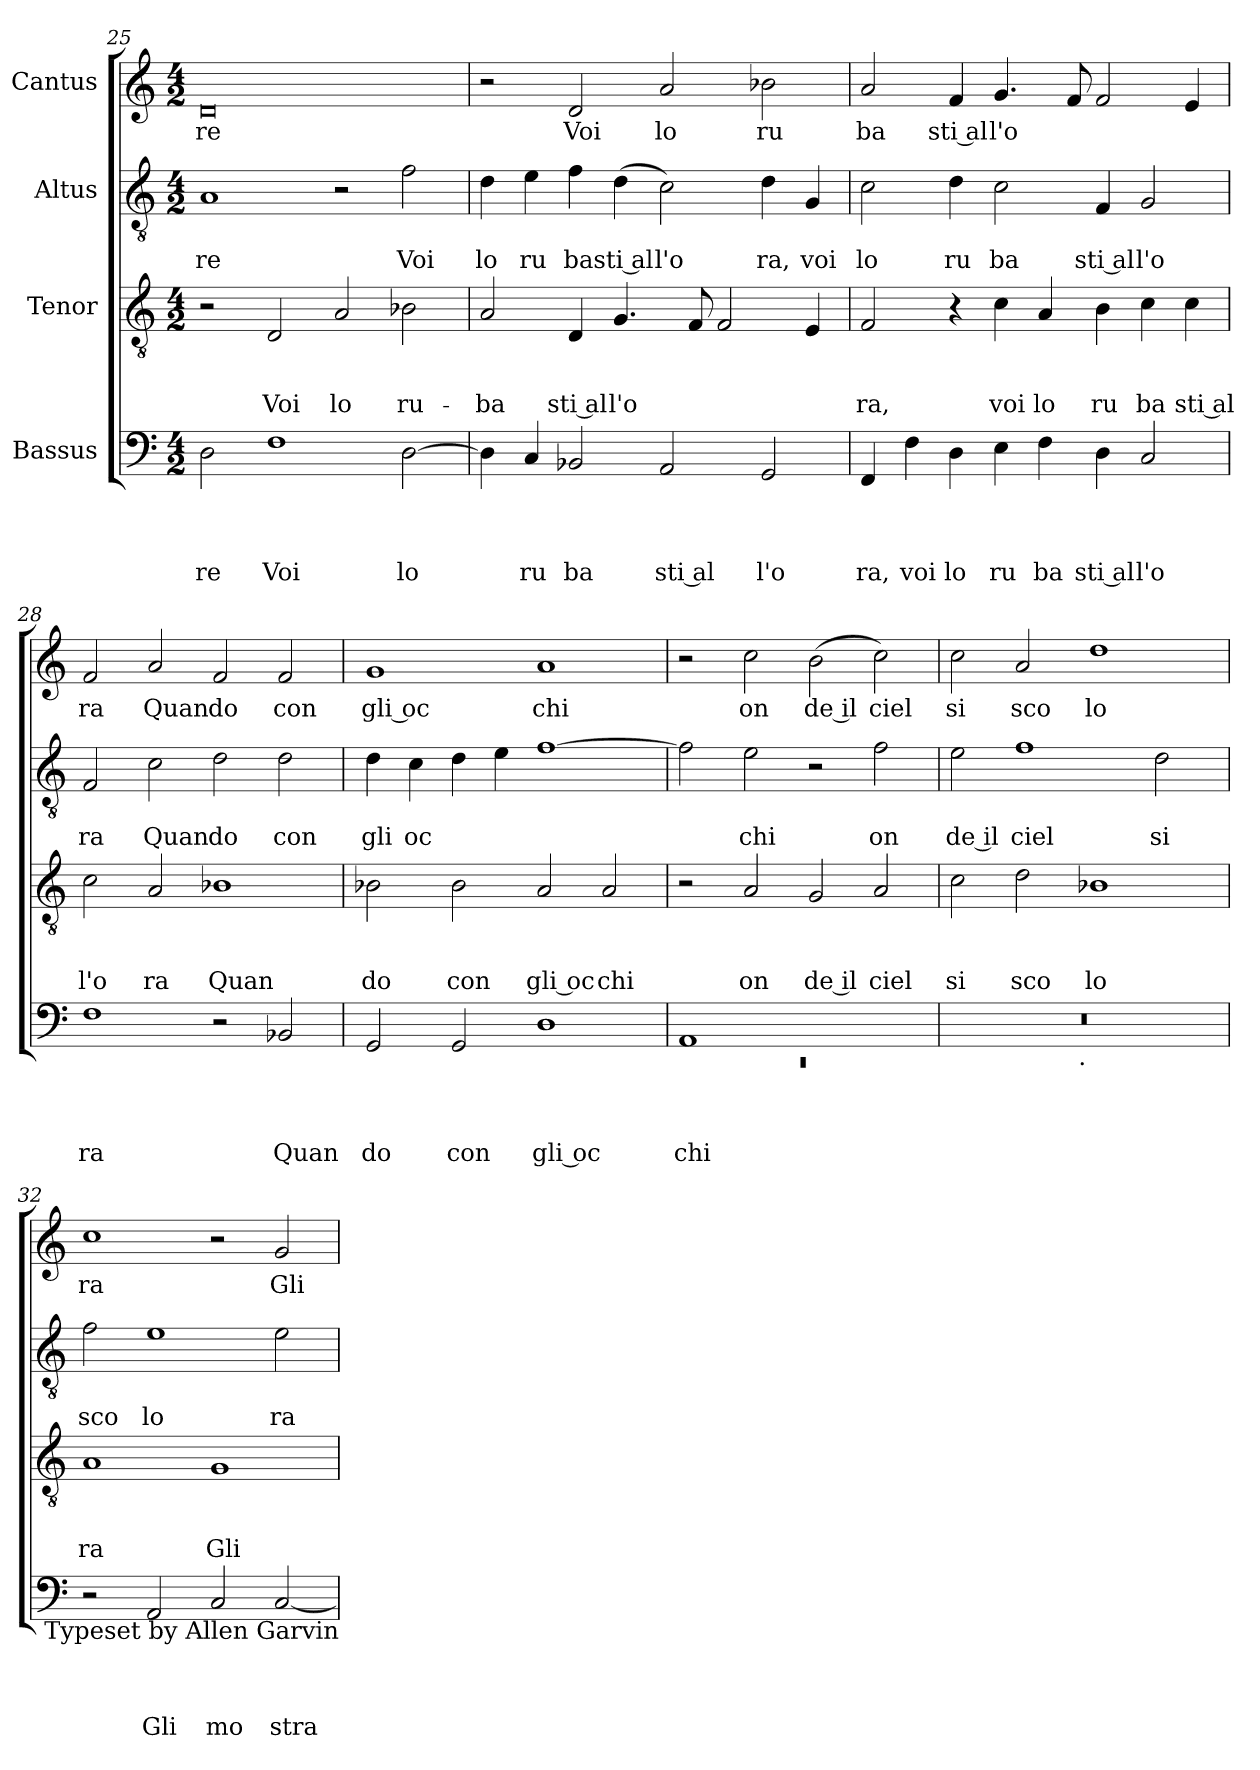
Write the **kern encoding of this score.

**kern	**text	**text	**text	**text	**kern	**text	**text	**text	**kern	**text	**text	**kern	**text
*part4	*part4	*part4	*part4	*part4	*part3	*part3	*part3	*part3	*part2	*part2	*part2	*part1	*part1
*staff4	*staff4	*staff4	*staff4	*staff4	*staff3	*staff3	*staff3	*staff3	*staff2	*staff2	*staff2	*staff1	*staff1
*I"Bassus	*	*	*	*	*I"Tenor	*	*	*	*I"Altus	*	*	*I"Cantus	*
*clefF4	*	*	*	*	*clefGv2	*	*	*	*clefGv2	*	*	*clefG2	*
*k[]	*	*	*	*	*k[]	*	*	*	*k[]	*	*	*k[]	*
*C:	*	*	*	*	*C:	*	*	*	*C:	*	*	*C:	*
*M4/2	*	*	*	*	*M4/2	*	*	*	*M4/2	*	*	*M4/2	*
=25	=25	=25	=25	=25	=25	=25	=25	=25	=25	=25	=25	=25	=25
!	!	!	!	!LO:LY:b	!	!	!	!	!	!	!LO:LY:b	!	!LO:LY:b
2D\	.	.	.	-re	2r	.	.	.	1A	.	re	0d	re
!	!	!	!	!LO:LY:b	!	!	!	!LO:LY:b	!	!	!	!	!
1F	.	.	.	Voi	2D/	.	.	Voi	.	.	.	.	.
!	!	!	!	!	!	!	!	!LO:LY:b	!	!	!	!	!
.	.	.	.	.	2A/	.	.	lo	2r	.	.	.	.
!	!	!	!	!LO:LY:b	!	!	!	!LO:LY:b	!	!	!LO:LY:b	!	!
[<2D\	.	.	.	lo	2B-X\	.	.	ru-	2f\	.	Voi	.	.
!!LO:LB:g=z
=26	=26	=26	=26	=26	=26	=26	=26	=26	=26	=26	=26	=26	=26
!	!	!	!	!	!	!	!	!LO:LY:b	!	!	!LO:LY:b	!	!
4D\]	.	.	.	.	2A/	.	.	-ba	4d\	.	lo	2r	.
!	!	!	!	!LO:LY:b	!	!	!	!	!	!	!LO:LY:b	!	!
4C/	.	.	.	ru	.	.	.	.	4e\	.	ru	.	.
!	!	!	!	!LO:LY:b	!	!	!	!LO:LY:b:rj	!	!	!LO:LY:b	!	!LO:LY:b
2BB-X/	.	.	.	ba	4D/	.	.	sti al	4f\	.	ba	2d/	Voi
!	!	!	!	!	!	!	!	!LO:LY:b	!	!	!LO:LY:b:rj	!	!
.	.	.	.	.	4.G/	.	.	l'o	(<4d\	.	sti al	.	.
!	!	!	!	!LO:LY:b:rj	!	!	!	!	!	!	!LO:LY:b	!	!LO:LY:b
2AA/	.	.	.	sti al	.	.	.	.	2c\)	.	l'o	2a/	lo
.	.	.	.	.	8F/	.	.	.	.	.	.	.	.
.	.	.	.	.	2F/	.	.	.	.	.	.	.	.
!	!	!	!	!LO:LY:b	!	!	!	!	!	!	!LO:LY:b	!	!LO:LY:b
2GG/	.	.	.	l'o	.	.	.	.	4d\	.	ra,	2b-X\	ru
!	!	!	!	!	!	!	!	!	!	!	!LO:LY:b	!	!
.	.	.	.	.	4E/	.	.	.	4G/	.	voi	.	.
=27	=27	=27	=27	=27	=27	=27	=27	=27	=27	=27	=27	=27	=27
!	!	!	!	!LO:LY:b	!	!	!	!LO:LY:b	!	!	!LO:LY:b	!	!LO:LY:b
4FF/	.	.	.	ra,	2F/	.	.	ra,	2c\	.	lo	2a/	ba
!	!	!	!	!LO:LY:b	!	!	!	!	!	!	!	!	!
4F\	.	.	.	voi	.	.	.	.	.	.	.	.	.
!	!	!	!	!LO:LY:b	!	!	!	!	!	!	!LO:LY:b	!	!LO:LY:b:rj
4D\	.	.	.	lo	4r	.	.	.	4d\	.	ru	4f/	sti al
!	!	!	!	!LO:LY:b	!	!	!	!LO:LY:b	!	!	!LO:LY:b	!	!LO:LY:b
4E\	.	.	.	ru	4c\	.	.	voi	2c\	.	ba	4.g/	l'o
!	!	!	!	!LO:LY:b	!	!	!	!LO:LY:b	!	!	!	!	!
4F\	.	.	.	ba	4A/	.	.	lo	.	.	.	.	.
.	.	.	.	.	.	.	.	.	.	.	.	8f/	.
!	!	!	!	!LO:LY:b:rj	!	!	!	!LO:LY:b	!	!	!LO:LY:b:rj	!	!
4D\	.	.	.	sti al	4B\	.	.	ru	4F/	.	sti al	2f/	.
!	!	!	!	!LO:LY:b	!	!	!	!LO:LY:b	!	!	!LO:LY:b	!	!
2C/	.	.	.	l'o	4c\	.	.	ba	2G/	.	l'o	.	.
!	!	!	!	!	!	!	!	!LO:LY:b:rj	!	!	!	!	!
.	.	.	.	.	4c\	.	.	sti al	.	.	.	4e/	.
=28	=28	=28	=28	=28	=28	=28	=28	=28	=28	=28	=28	=28	=28
!	!	!	!	!LO:LY:b	!	!	!	!LO:LY:b	!	!	!LO:LY:b	!	!LO:LY:b
1F	.	.	.	ra	2c\	.	.	l'o	2F/	.	ra	2f/	ra
!	!	!	!	!	!	!	!	!LO:LY:b	!	!	!LO:LY:b	!	!LO:LY:b
.	.	.	.	.	2A/	.	.	ra	2c\	.	Quan	2a/	Quan
!	!	!	!	!	!	!	!	!LO:LY:b	!	!	!LO:LY:b	!	!LO:LY:b
2r	.	.	.	.	1B-X	.	.	Quan	2d\	.	do	2f/	do
!	!	!	!	!LO:LY:b	!	!	!	!	!	!	!LO:LY:b	!	!LO:LY:b
2BB-X/	.	.	.	Quan	.	.	.	.	2d\	.	con	2f/	con
=29	=29	=29	=29	=29	=29	=29	=29	=29	=29	=29	=29	=29	=29
!	!	!	!	!LO:LY:b	!	!	!	!LO:LY:b	!	!	!LO:LY:b	!	!LO:LY:b:rj
2GG/	.	.	.	do	2B-X\	.	.	do	4d\	.	gli	1g	gli oc
!	!	!	!	!	!	!	!	!	!	!	!LO:LY:b	!	!
.	.	.	.	.	.	.	.	.	4c\	.	oc	.	.
!	!	!	!	!LO:LY:b	!	!	!	!LO:LY:b	!	!	!	!	!
2GG/	.	.	.	con	2B-\	.	.	con	4d\	.	.	.	.
.	.	.	.	.	.	.	.	.	4e\	.	.	.	.
!	!	!	!	!LO:LY:b:rj	!	!	!	!LO:LY:b:rj	!	!	!	!	!LO:LY:b
1D	.	.	.	gli oc	2A/	.	.	gli oc	[>1f	.	.	1a	chi
!	!	!	!	!	!	!	!	!LO:LY:b	!	!	!	!	!
.	.	.	.	.	2A/	.	.	chi	.	.	.	.	.
=30	=30	=30	=30	=30	=30	=30	=30	=30	=30	=30	=30	=30	=30
*^	*	*	*	*	*	*	*	*	*	*	*	*	*
!	!LO:N:vis=1	!	!	!	!LO:LY:b	!	!	!	!	!	!	!	!	!
1AA	0rEE	.	.	.	chi	2r	.	.	.	2f\]	.	.	2r	.
!	!	!	!	!	!	!	!	!	!LO:LY:b	!	!	!LO:LY:b	!	!LO:LY:b
.	.	.	.	.	.	2A/	.	.	on	2e\	.	chi	2cc\	on
!	!	!	!	!	!	!	!	!	!LO:LY:b:rj	!	!	!	!	!LO:LY:b:rj
1ryy	.	.	.	.	.	2G/	.	.	de il	2r	.	.	(<2b\	de il
!	!	!	!	!	!	!	!	!	!LO:LY:b	!	!	!LO:LY:b	!	!LO:LY:b
.	.	.	.	.	.	2A/	.	.	ciel	2f\	.	on	2cc\)	ciel
!!LO:LB:g=z
=31	=31	=31	=31	=31	=31	=31	=31	=31	=31	=31	=31	=31	=31	=31
!	!	!	!	!	!	!	!	!	!LO:LY:b	!	!	!LO:LY:b:rj	!	!LO:LY:b
0r	2ryy	.	.	.	.	2c\	.	.	si	2e\	.	de il	2cc\	si
!	!	!	!	!	!	!	!	!	!LO:LY:b	!	!	!LO:LY:b	!	!LO:LY:b
.	4...ryy	.	.	.	.	2d\	.	.	sco	1f	.	ciel	2a/	sco
!	!LO:TX:b:t=.	!	!	!	!	!	!	!	!	!	!	!	!	!
.	1ryy	.	.	.	.	.	.	.	.	.	.	.	.	.
!	!	!	!	!	!	!	!	!	!LO:LY:b	!	!	!	!	!LO:LY:b
.	.	.	.	.	.	1B-X	.	.	lo	.	.	.	1dd	lo
!	!	!	!	!	!	!	!	!	!	!	!	!LO:LY:b	!	!
.	.	.	.	.	.	.	.	.	.	2d\	.	si	.	.
.	32ryy	.	.	.	.	.	.	.	.	.	.	.	.	.
=32	=32	=32	=32	=32	=32	=32	=32	=32	=32	=32	=32	=32	=32	=32
!	!	!	!	!	!	!	!	!	!LO:LY:b	!	!	!LO:LY:b	!	!LO:LY:b
*v	*v	*	*	*	*	*	*	*	*	*	*	*	*	*
2r	.	.	.	.	1A	.	.	ra	2f\	.	sco	1cc	ra
!	!	!	!	!LO:LY:b	!	!	!	!	!	!	!LO:LY:b	!	!
2AA/	.	.	.	Gli	.	.	.	.	1e	.	lo	.	.
!	!	!	!	!LO:LY:b	!	!	!	!LO:LY:b	!	!	!	!	!
2C/	.	.	.	mo	1G	.	.	Gli	.	.	.	2r	.
!	!	!	!	!LO:LY:b	!	!	!	!	!	!	!LO:LY:b	!	!LO:LY:b
[<2C/	.	.	.	stra	.	.	.	.	2e\	.	ra	2g/	Gli
!LO:TX:b:t=Typeset by Allen Garvin	!	!	!	!	!	!	!	!	!	!	!	!	!
=	=	=	=	=	=	=	=	=	=	=	=	=	=
*-	*-	*-	*-	*-	*-	*-	*-	*-	*-	*-	*-	*-	*-
